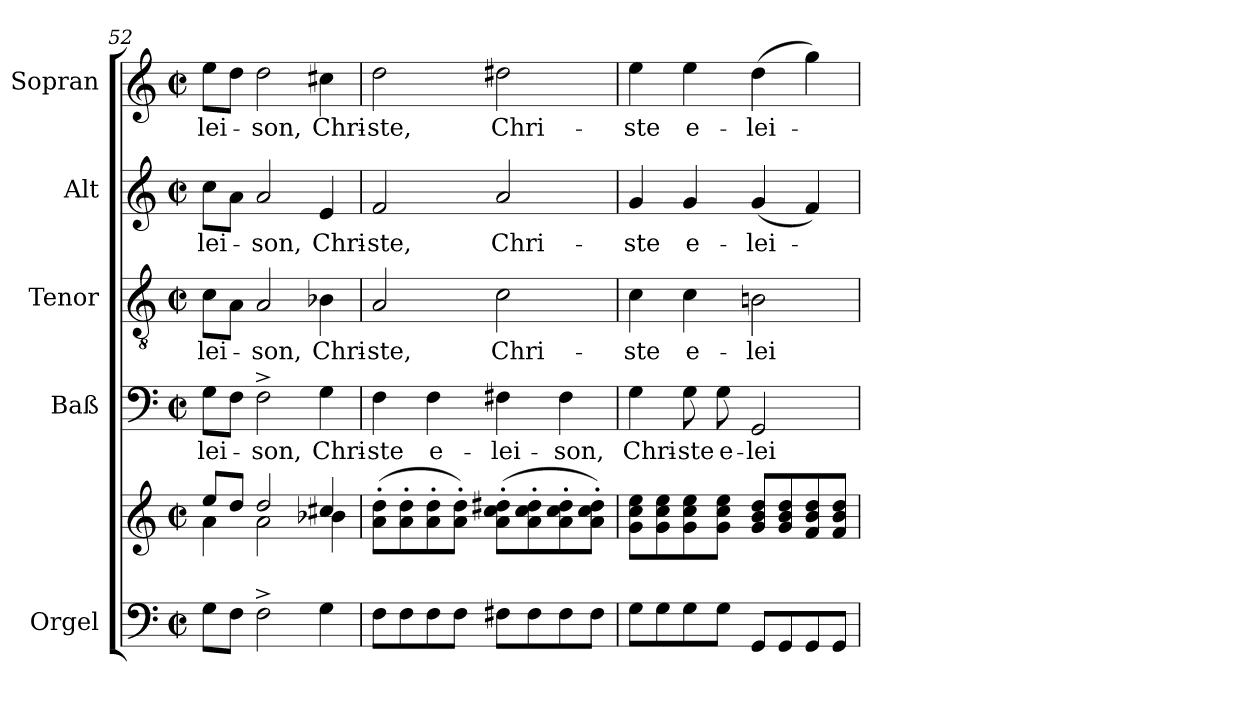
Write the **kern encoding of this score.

**kern	**kern	**kern	**text	**kern	**text	**kern	**text	**kern	**text
*part5	*part5	*part4	*part4	*part3	*part3	*part2	*part2	*part1	*part1
*staff6	*staff5	*staff4	*staff4	*staff3	*staff3	*staff2	*staff2	*staff1	*staff1
*I"Orgel	*	*I"Baß	*	*I"Tenor	*	*I"Alt	*	*I"Sopran	*
*clefF4	*clefG2	*clefF4	*	*clefGv2	*	*clefG2	*	*clefG2	*
*k[]	*k[]	*k[]	*	*k[]	*	*k[]	*	*k[]	*
*C:	*C:	*C:	*	*C:	*	*C:	*	*C:	*
*M2/2	*M2/2	*M2/2	*	*M2/2	*	*M2/2	*	*M2/2	*
*met(c|)	*met(c|)	*met(c|)	*	*met(c|)	*	*met(c|)	*	*met(c|)	*
=52	=52	=52	=52	=52	=52	=52	=52	=52	=52
*	*^	*	*	*	*	*	*	*	*
!	!	!	!	!LO:LY:b	!	!LO:LY:b	!	!LO:LY:b	!	!LO:LY:b
8G\L	8ee/L	4a\	8G\L	-lei-	8c\L	-lei-	8cc\L	-lei-	8ee\L	-lei-
8F\J	8dd/J	.	8F\J	.	8A\J	.	8a\J	.	8dd\J	.
!	!	!	!	!LO:LY:b	!	!LO:LY:b	!	!LO:LY:b	!	!LO:LY:b
2F^>\	2dd/	2a\	2F^>\	-son,	2A/	-son,	2a/	-son,	2dd\	-son,
!	!	!	!	!LO:LY:b	!	!LO:LY:b	!	!LO:LY:b	!	!LO:LY:b
4G\	4cc#X/	4b-X\	4G\	Chri-	4B-X\	Chri-	4e/	Chri-	4cc#X\	Chri-
=53	=53	=53	=53	=53	=53	=53	=53	=53	=53	=53
!	!	!	!	!LO:LY:b	!	!LO:LY:b	!	!LO:LY:b	!	!LO:LY:b
*	*v	*v	*	*	*	*	*	*	*	*
8F\L	(>8a\'> 8dd\'>L	4F\	-ste	2A/	-ste,	2f/	-ste,	2dd\	-ste,
8F\	8a\'> 8dd\'>	.	.	.	.	.	.	.	.
!	!	!	!LO:LY:b	!	!	!	!	!	!
8F\	8a\'> 8dd\'>	4F\	e-	.	.	.	.	.	.
8F\J	8a\'> 8dd\'>J)	.	.	.	.	.	.	.	.
!	!	!	!LO:LY:b	!	!LO:LY:b	!	!LO:LY:b	!	!LO:LY:b
8F#X\L	(>8a\'> 8cc\'> 8dd#X\'>L	4F#X\	-lei-	2c\	Chri-	2a/	Chri-	2dd#X\	Chri-
8F#\	8a\'> 8cc\'> 8dd#\'>	.	.	.	.	.	.	.	.
!	!	!	!LO:LY:b	!	!	!	!	!	!
8F#\	8a\'> 8cc\'> 8dd#\'>	4F#\	-son,	.	.	.	.	.	.
8F#\J	8a\'> 8cc\'> 8dd#\'>J)	.	.	.	.	.	.	.	.
!!LO:LB:g=z
=54	=54	=54	=54	=54	=54	=54	=54	=54	=54
!	!	!	!LO:LY:b	!	!LO:LY:b	!	!LO:LY:b	!	!LO:LY:b
8G\L	8g\ 8cc\ 8ee\L	4G\	Chri-	4c\	-ste	4g/	-ste	4ee\	-ste
8G\	8g\ 8cc\ 8ee\	.	.	.	.	.	.	.	.
!	!	!	!LO:LY:b	!	!LO:LY:b	!	!LO:LY:b	!	!LO:LY:b
8G\	8g\ 8cc\ 8ee\	8G\	-ste	4c\	e-	4g/	e-	4ee\	e-
!	!	!	!LO:LY:b	!	!	!	!	!	!
8G\J	8g\ 8cc\ 8ee\J	8G\	e-	.	.	.	.	.	.
!	!	!	!LO:LY:b	!	!LO:LY:b	!	!LO:LY:b	!	!LO:LY:b
8GG/L	8g/ 8b/ 8dd/L	2GG/	-lei-	2Bn\	-lei-	(<4g/	-lei-	(>4dd\	-lei-
8GG/	8g/ 8b/ 8dd/	.	.	.	.	.	.	.	.
8GG/	8f/ 8b/ 8dd/	.	.	.	.	4f/)	.	4gg\)	.
8GG/J	8f/ 8b/ 8dd/J	.	.	.	.	.	.	.	.
=	=	=	=	=	=	=	=	=	=
*-	*-	*-	*-	*-	*-	*-	*-	*-	*-
